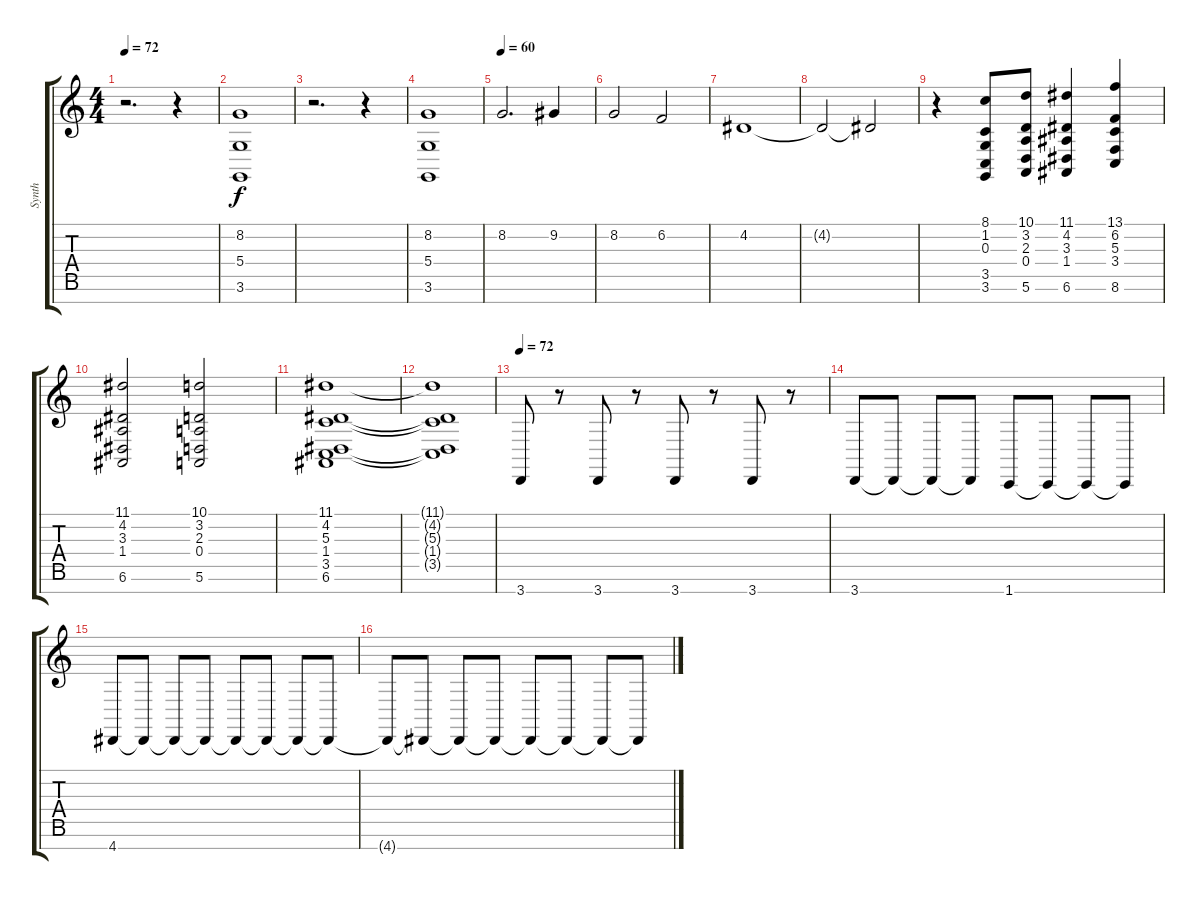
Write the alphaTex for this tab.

\track ("Synth" "Synth") {instrument synthstrings2}
\staff {score tabs}
\tuning (E4 B3 G3 D3 A2 E2 B1) {hide}
\ts (4 4)
\tempo 72
\clef g2
\ks c
r.2{d dy f} r.4 |
(8.2 5.4 3.6).1 |
r.2{d} r.4 |
(8.2 5.4 3.6).1 |
\tempo 60
8.2.2{d} 9.2.4 |
8.2.2 6.2.2 |
4.2.1 |
4.2{t}.2 4.2{t}.2 |
r.4 (8.1 1.2 0.3 3.5 3.6).8 (10.1 3.2 2.3 0.4 5.6).8 (11.1 4.2 3.3 1.4 6.6).4 (13.1 6.2 5.3 3.4 8.6).4 |
(11.1 4.2 3.3 1.4 6.6).2 (10.1 3.2 2.3 0.4 5.6).2 |
(11.1 4.2 5.3 1.4 3.5 6.6).1 |
(11.1{t} 4.2{t} 5.3{t} 1.4{t} 3.5{t}).1 |
\tempo 72
3.7.8 r.8 3.7.8 r.8 3.7.8 r.8 3.7.8 r.8 |
3.7.8 3.7{t}.8 3.7{t}.8 3.7{t}.8 1.7.8 1.7{t}.8 1.7{t}.8 1.7{t}.8 |
4.7.8 4.7{t}.8 4.7{t}.8 4.7{t}.8 4.7{t}.8 4.7{t}.8 4.7{t}.8 4.7{t}.8 |
4.7{t}.8 4.7{t}.8 4.7{t}.8 4.7{t}.8 4.7{t}.8 4.7{t}.8 4.7{t}.8 4.7{t}.8
